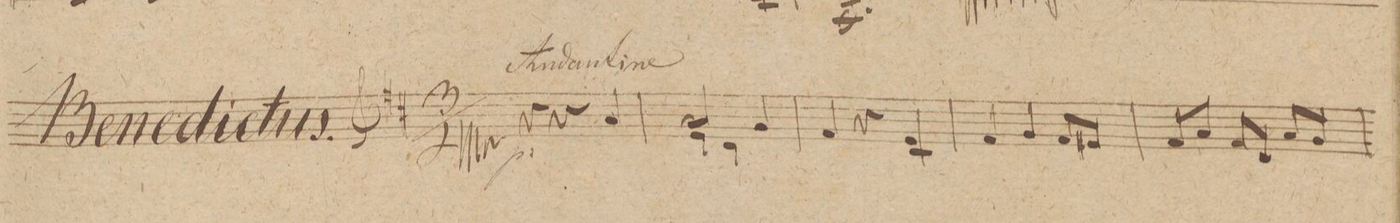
**kern	**dynam
*I"Violino IIdo	*
*clefG2	*
*k[f#c#]	*
*M3/4	*
4r	p
4r	.
4a/	p
=2	=2
*^	*
*4\right	*	*
2a/	4e\	.
.	4d\	.
4g/	4reyy	.
*v	*v	*
=3	=3
4f#/	.
4r	.
4e/ 4c#/	.
=4	=4
4f#/	.
4g/	.
8f#/L	.
8e#X/J	.
=5	=5
8f#/L	.
8a/J	.
8f#/L	.
8d/J	.
8a/L	.
8g/J	.
=6	=6
*-	*-
